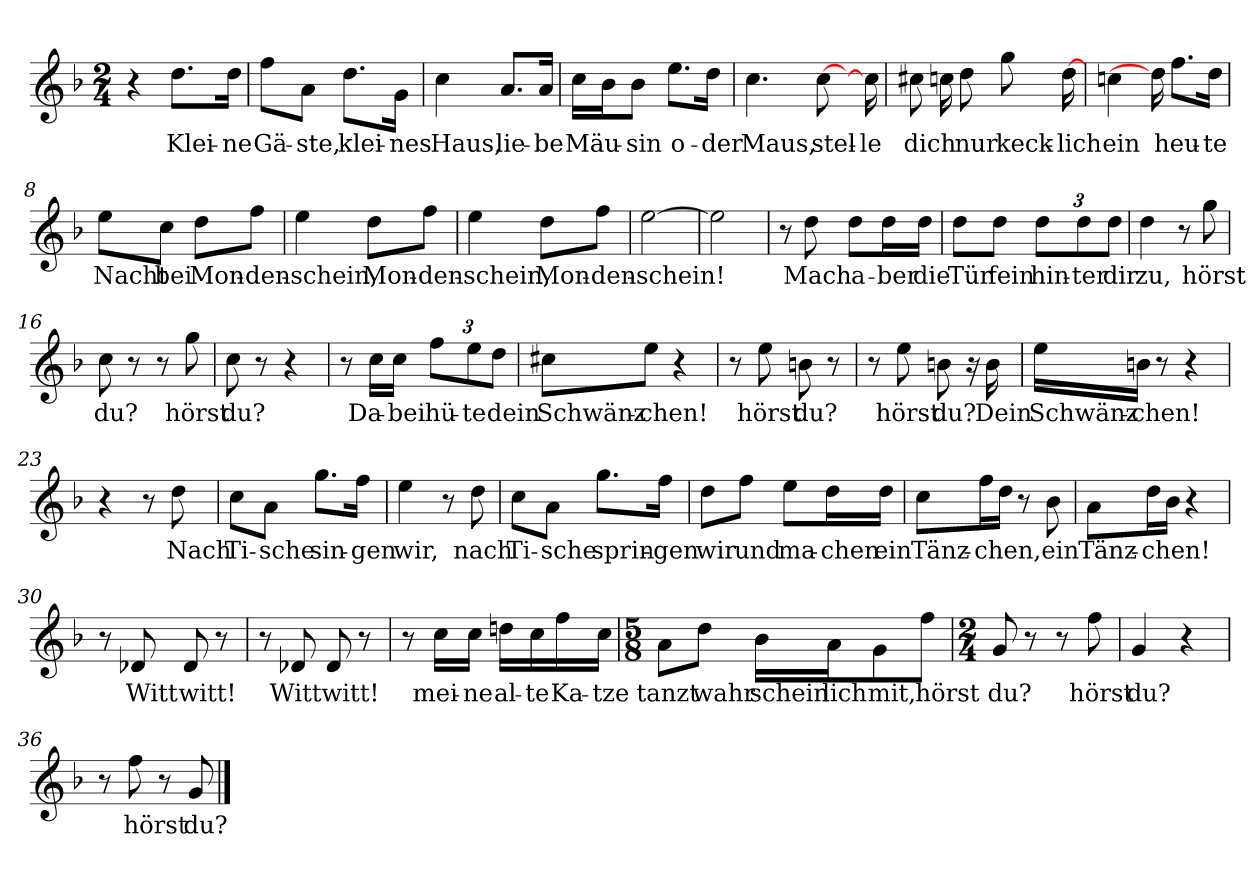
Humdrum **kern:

**kern	**text
*part1	*part1
*staff1	*staff1
*clefG2	*
*k[b-]	*
*M2/4	*
=1	=1
4r	.
!	!LO:LY:b
8.dd\L	Klei-
!	!LO:LY:b
16dd\Jk	-ne
=2	=2
!	!LO:LY:b
8ff\L	Gä-
!	!LO:LY:b
8a\J	-ste,
!	!LO:LY:b
8.dd\L	klei-
!	!LO:LY:b
16g\Jk	-nes
=3	=3
!	!LO:LY:b
4cc\	Haus,
!	!LO:LY:b
8.a/L	lie-
!	!LO:LY:b
16a/Jk	-be
=4	=4
!	!LO:LY:b
16cc\LL	Mäu-
16b-\J	.
!	!LO:LY:b
8b-\J	-sin
!	!LO:LY:b
8.ee\L	o-
!	!LO:LY:b
16dd\Jk	-der
=5	=5
!	!LO:LY:b
4.cc\	Maus,
!	!LO:LY:b
[8cc\	stel-
16ryy	.
!	!LO:LY:b
16cc\]	-le
=6	=6
!	!LO:LY:b
8cc#X\	dich
16ccn\	.
!	!LO:LY:b
8dd\	nur
!	!LO:LY:b
8gg\	keck-
!	!LO:LY:b
[16dd\	-lich
=7	=7
!	!LO:LY:b
4ccn\	ein
16dd\]	.
!	!LO:LY:b
8.ff\L	heu-
!	!LO:LY:b
16dd\Jk	-te
!!LO:LB:g=z
=8	=8
!	!LO:LY:b
8ee\L	Nacht
!	!LO:LY:b
8cc\J	bei
!	!LO:LY:b
8dd\L	Mon-
!	!LO:LY:b
8ff\J	-den-
=9	=9
!	!LO:LY:b
4ee\	-schein,
!	!LO:LY:b
8dd\L	Mon-
!	!LO:LY:b
8ff\J	-den-
=10	=10
!	!LO:LY:b
4ee\	-schein,
!	!LO:LY:b
8dd\L	Mon-
!	!LO:LY:b
8ff\J	-den-
=11	=11
!	!LO:LY:b
[2ee\	-schein!
=12	=12
2ee\]	.
=13	=13
8r	.
!	!LO:LY:b
8dd\	Mach
!	!LO:LY:b
8dd\L	a-
!	!LO:LY:b
16dd\L	-ber
!	!LO:LY:b
16dd\JJ	die
=14	=14
!	!LO:LY:b
8dd\L	Tür
!	!LO:LY:b
8dd\J	fein
!	!LO:LY:b
12dd\L	hin-
!	!LO:LY:b
12dd\	-ter
!	!LO:LY:b
12dd\J	dir
!!LO:LB:g=z
=15	=15
!	!LO:LY:b
4dd\	zu,
8r	.
!	!LO:LY:b
8gg\	hörst
=16	=16
!	!LO:LY:b
8cc\	du?
8r	.
8r	.
!	!LO:LY:b
8gg\	hörst
=17	=17
!	!LO:LY:b
8cc\	du?
8r	.
4r	.
=18	=18
8r	.
!	!LO:LY:b
16cc\LL	Da-
!	!LO:LY:b
16cc\JJ	-bei
!	!LO:LY:b
12ff\L	hü-
!	!LO:LY:b
12ee\	-te
!	!LO:LY:b
12dd\J	dein
=19	=19
!	!LO:LY:b
8cc#X\L	Schwänz-
!	!LO:LY:b
8ee\J	-chen!
4r	.
=20	=20
8r	.
!	!LO:LY:b
8ee\	hörst
!	!LO:LY:b
8bn\	du?
8r	.
=21	=21
8r	.
!	!LO:LY:b
8ee\	hörst
!	!LO:LY:b
8bn\	du?
16r	.
!	!LO:LY:b
16b\	Dein
=22	=22
!	!LO:LY:b
16ee\LL	Schwänz-
!	!LO:LY:b
16bn\JJ	-chen!
8r	.
4r	.
!!LO:LB:g=z
=23	=23
4r	.
8r	.
!	!LO:LY:b
8dd\	Nach
=24	=24
!	!LO:LY:b
8cc\L	Ti-
!	!LO:LY:b
8a\J	-sche
!	!LO:LY:b
8.gg\L	sin-
!	!LO:LY:b
16ff\Jk	-gen
=25	=25
!	!LO:LY:b
4ee\	wir,
8r	.
!	!LO:LY:b
8dd\	nach
=26	=26
!	!LO:LY:b
8cc\L	Ti-
!	!LO:LY:b
8a\J	-sche
!	!LO:LY:b
8.gg\L	sprin-
!	!LO:LY:b
16ff\Jk	-gen
=27	=27
!	!LO:LY:b
8dd\L	wir
!	!LO:LY:b
8ff\J	und
!	!LO:LY:b
8ee\L	ma-
!	!LO:LY:b
16dd\L	-chen
!	!LO:LY:b
16dd\JJ	ein
=28	=28
!	!LO:LY:b
8cc\L	Tänz-
!	!LO:LY:b
16ff\L	-chen,
16dd\JJ	.
8r	.
!	!LO:LY:b
8b-\	ein
=29	=29
!	!LO:LY:b
8a\L	Tänz-
!	!LO:LY:b
16dd\L	-chen!
16b-\JJ	.
4r	.
!!LO:LB:g=z
=30	=30
8r	.
!	!LO:LY:b
8d-X/	Witt
!	!LO:LY:b
8d-/	witt!
8r	.
=31	=31
8r	.
!	!LO:LY:b
8d-X/	Witt
!	!LO:LY:b
8d-/	witt!
8r	.
=32	=32
8r	.
!	!LO:LY:b
16cc\LL	mei-
!	!LO:LY:b
16cc\JJ	-ne
!	!LO:LY:b
16ddn\LL	al-
!	!LO:LY:b
16cc\	-te
!	!LO:LY:b
16ff\	Ka-
!	!LO:LY:b
16cc\JJ	-tze
=33	=33
*M5/8	*
!	!LO:LY:b
8a\L	tanzt
!	!LO:LY:b
8dd\J	wahr
!	!LO:LY:b
16b-\LL	schein
!	!LO:LY:b
16a\J	lich
!	!LO:LY:b
8g\	mit,
!	!LO:LY:b
8ff\J	hörst
=34	=34
*M2/4	*
!	!LO:LY:b
8g/	du?
8r	.
8r	.
!	!LO:LY:b
8ff\	hörst
=35	=35
!	!LO:LY:b
4g/	du?
4r	.
=36	=36
8r	.
!	!LO:LY:b
8ff\	hörst
8r	.
!	!LO:LY:b
8g/	du?
==	==
*-	*-
